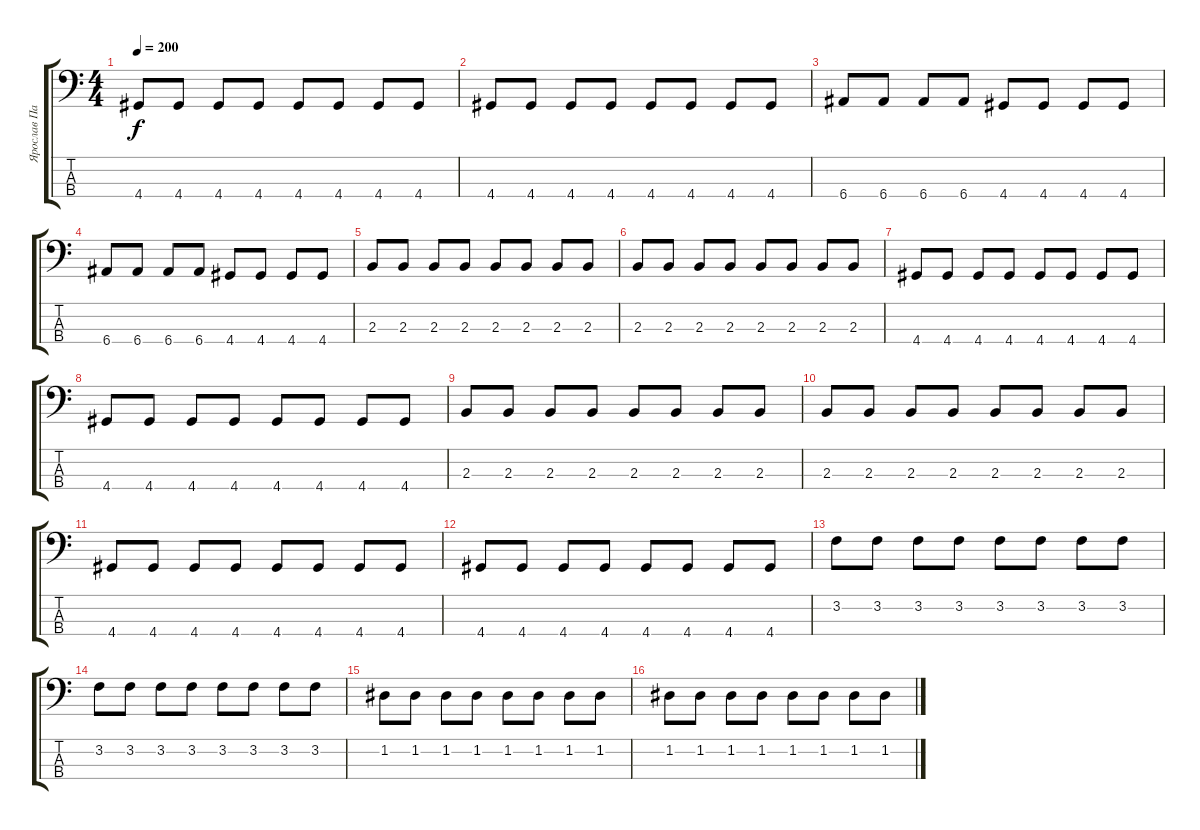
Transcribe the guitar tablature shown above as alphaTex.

\track ("Ярослав Пастухов" "Ярослав Па") {instrument electricbassfinger}
\staff {score tabs}
\tuning (G2 D2 A1 E1) {hide}
\ts (4 4)
\tempo 200
\clef f4
\ks c
4.4.8{dy f} 4.4.8 4.4.8 4.4.8 4.4.8 4.4.8 4.4.8 4.4.8 |
4.4.8 4.4.8 4.4.8 4.4.8 4.4.8 4.4.8 4.4.8 4.4.8 |
6.4.8 6.4.8 6.4.8 6.4.8 4.4.8 4.4.8 4.4.8 4.4.8 |
6.4.8 6.4.8 6.4.8 6.4.8 4.4.8 4.4.8 4.4.8 4.4.8 |
2.3.8 2.3.8 2.3.8 2.3.8 2.3.8 2.3.8 2.3.8 2.3.8 |
2.3.8 2.3.8 2.3.8 2.3.8 2.3.8 2.3.8 2.3.8 2.3.8 |
4.4.8 4.4.8 4.4.8 4.4.8 4.4.8 4.4.8 4.4.8 4.4.8 |
4.4.8 4.4.8 4.4.8 4.4.8 4.4.8 4.4.8 4.4.8 4.4.8 |
2.3.8 2.3.8 2.3.8 2.3.8 2.3.8 2.3.8 2.3.8 2.3.8 |
2.3.8 2.3.8 2.3.8 2.3.8 2.3.8 2.3.8 2.3.8 2.3.8 |
4.4.8 4.4.8 4.4.8 4.4.8 4.4.8 4.4.8 4.4.8 4.4.8 |
4.4.8 4.4.8 4.4.8 4.4.8 4.4.8 4.4.8 4.4.8 4.4.8 |
3.2.8 3.2.8 3.2.8 3.2.8 3.2.8 3.2.8 3.2.8 3.2.8 |
3.2.8 3.2.8 3.2.8 3.2.8 3.2.8 3.2.8 3.2.8 3.2.8 |
1.2.8 1.2.8 1.2.8 1.2.8 1.2.8 1.2.8 1.2.8 1.2.8 |
1.2.8 1.2.8 1.2.8 1.2.8 1.2.8 1.2.8 1.2.8 1.2.8
